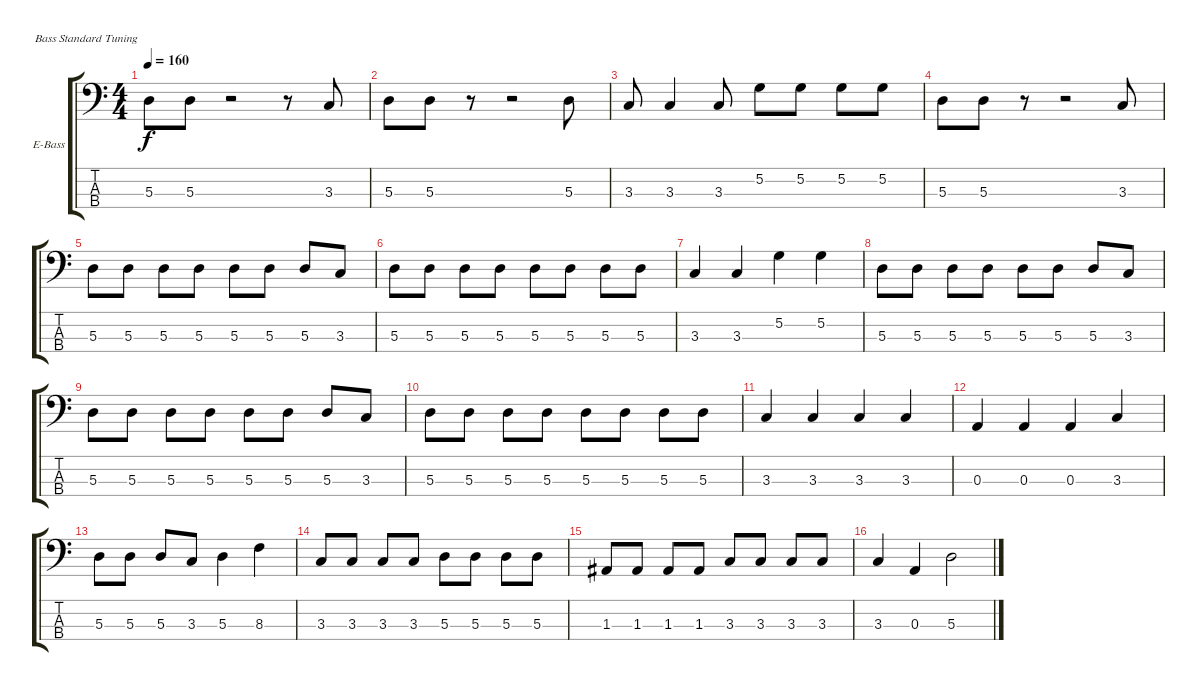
\defaultSystemsLayout 4
\bracketExtendMode groupsimilarinstruments
\firstSystemTrackNameOrientation horizontal
\otherSystemsTrackNameOrientation horizontal
\track ("Electric Bass" "E-Bass") {instrument electricbassfinger}
\staff {score tabs}
\tuning (G2 D2 A1 E1)
\ts (4 4)
\tempo 160
\clef f4
\ks c
5.3.8{dy f} 5.3.8 r.2 r.8 3.3.8 |
5.3.8 5.3.8 r.8 r.2 5.3.8 |
3.3.8 3.3.4 3.3.8 5.2.8 5.2.8 5.2.8 5.2.8 |
5.3.8 5.3.8 r.8 r.2 3.3.8 |
5.3.8 5.3.8 5.3.8 5.3.8 5.3.8 5.3.8 5.3.8 3.3.8 |
5.3.8 5.3.8 5.3.8 5.3.8 5.3.8 5.3.8 5.3.8 5.3.8 |
3.3.4 3.3.4 5.2.4 5.2.4 |
5.3.8 5.3.8 5.3.8 5.3.8 5.3.8 5.3.8 5.3.8 3.3.8 |
5.3.8 5.3.8 5.3.8 5.3.8 5.3.8 5.3.8 5.3.8 3.3.8 |
5.3.8 5.3.8 5.3.8 5.3.8 5.3.8 5.3.8 5.3.8 5.3.8 |
3.3.4 3.3.4 3.3.4 3.3.4 |
0.3.4 0.3.4 0.3.4 3.3.4 |
5.3.8 5.3.8 5.3.8 3.3.8 5.3.4 8.3.4 |
3.3.8 3.3.8 3.3.8 3.3.8 5.3.8 5.3.8 5.3.8 5.3.8 |
1.3.8 1.3.8 1.3.8 1.3.8 3.3.8 3.3.8 3.3.8 3.3.8 |
3.3.4 0.3.4 5.3.2
